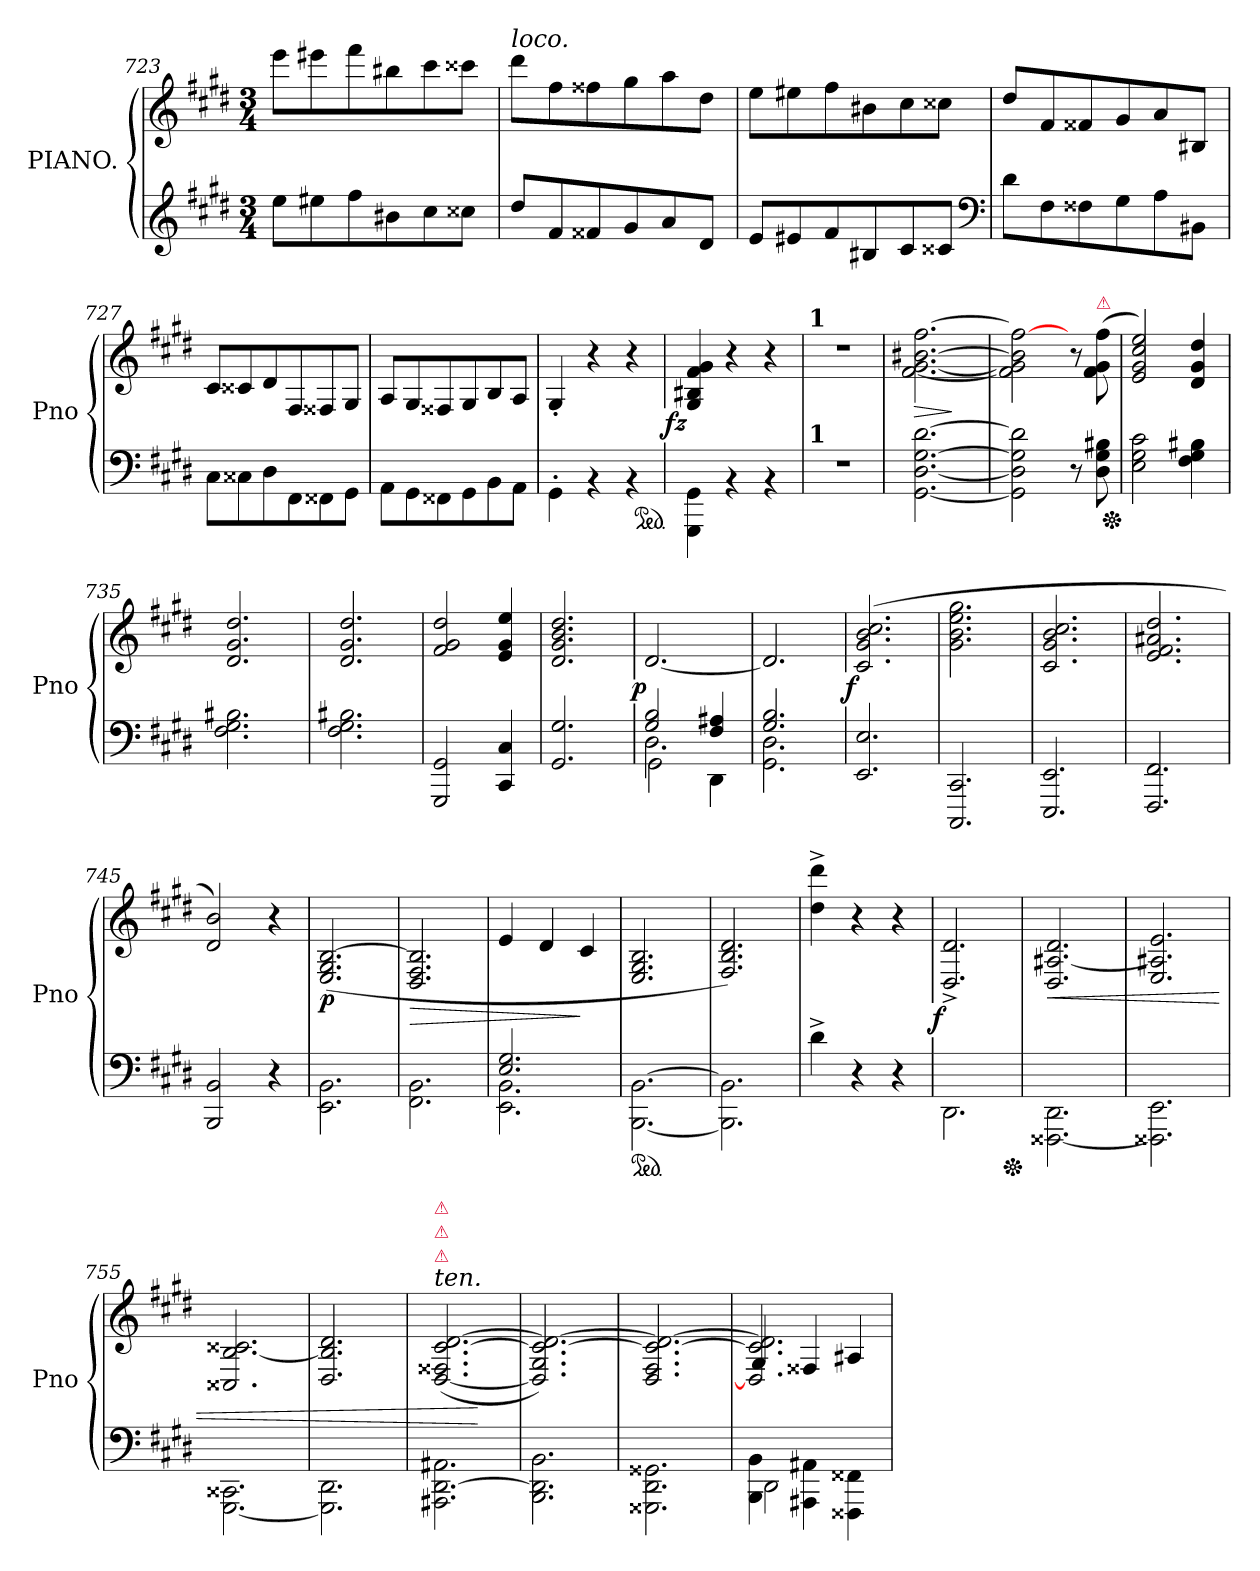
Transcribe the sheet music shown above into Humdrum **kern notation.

**kern	**kern	**dynam
*part1	*part1	*part1
*staff2	*staff1	*staff1/2
*I"PIANO.	*	*
*I'Pno	*	*
*clefG2	*clefG2	*
*k[f#c#g#d#]	*k[f#c#g#d#]	*
*M3/4	*M3/4	*
=723	=723	=723
8eeL	8eeeL	.
8ee#X	8eee#X	.
8ff#	8fff#	.
8b#X	8bb#X	.
8cc#	8ccc#	.
8cc##XJ	8ccc##XJ	.
=724	=724	=724
!	!LO:TX:a:i:t=loco.	!
8dd#/L	8ddd#L	.
8f#/	8ff#	.
8f##X/	8ff##X	.
8g#/	8gg#	.
8a/	8aa	.
8d#/J	8dd#J	.
=725	=725	=725
8eL	8eeL	.
8e#X	8ee#X	.
8f#	8ff#	.
8B#X	8b#X	.
8c#	8cc#	.
8c##XJ	8cc##XJ	.
*clefF4	*	*
=726	=726	=726
8d#L	8dd#L	.
8F#	8f#	.
8F##X	8f##X	.
8G#	8g#	.
8A	8a	.
8BB#XJ	8B#XJ	.
=727	=727	=727
8C#L	8c#L	.
8C##X	8c##X	.
8D#	8d#	.
8FF#\	8F#/	.
8FF##X	8F##X	.
8GG#\J	8G#/J	.
=728	=728	=728
8AA\L	8A/L	.
8GG#\	8G#/	.
8FF##X	8F##X	.
8GG#\	8G#/	.
8BB\	8B/	.
8AA\J	8A/J	.
=729	=729	=729
4GG#'<\	4G#'>/	.
4rBB	4r	.
4rBB	4r	.
*ped	*	*
=730	=730	=730
!	!	!LO:DY:rj
4GGG#\ 4GG#\	4G#/ 4B#X/ 4f#/ 4g#/	fz
4rBB	4r	.
4rBB	4r	.
=731	=731	=731
!	!LO:TX:a:B:t=1	!
!LO:TX:a:B:t=1	!	!
!LO:N:vis=1	!LO:N:vis=1	!
2.r	2.r	.
=732	=732	=732
[2.GG# [2.D# [2.G# [2.d#	[2.f# [2.g# [2.b#X [>2.ff#	>
.	.	]
=733	=733	=733
2GG#] 2D#] 2G#] 2d#]	2f#] 2g#] 2b#] 2ff#_>	.
8r	8r	.
!	!LO:TX:a:color=crimson:t=⚠	!
8D# 8G# 8B#X	(>8f# 8g# 8ff#	.
*Xped	*	*
=734	=734	=734
2E 2G# 2c#	2e/ 2g#/ 2cc#/ 2ee/)	.
4F# 4G# 4B#X	4d#/ 4g#/ 4dd#/	.
=735	=735	=735
2.F# 2.G# 2.B#X	2.d#/ 2.g#/ 2.dd#/	.
=736	=736	=736
2.F# 2.G# 2.B#X	2.d#/ 2.g#/ 2.dd#/	.
=737	=737	=737
2GGG# 2GG#	2f# 2g# 2dd#	.
4CC# 4C#	4e 4g# 4ee	.
=738	=738	=738
2.GG# 2.G#	2.d# 2.g# 2.b 2.dd#	.
=739	=739	=739
*^	*	*
*	*^	*	*
!	!	!	!	!LO:DY:rj
2G# 2B	2.D#	2GG#\	[2.d#	p
4F# 4A#X	.	4DD#\	.	.
*	*v	*v	*	*
=740	=740	=740	=740
2.G# 2.B	2.GG# 2.D#	2.d#]	.
=741	=741	=741	=741
!	!	!	!LO:DY:rj
*v	*v	*	*
2.EE 2.E	(>2.c# 2.g# 2.b 2.cc#	f
=742	=742	=742
2.CCC# 2.CC#	2.g# 2.b 2.ee 2.gg#	.
=743	=743	=743
2.EEE 2.EE	2.c# 2.g# 2.b 2.cc#	.
=744	=744	=744
2.FFF# 2.FF#	2.e 2.f# 2.a#X 2.dd#	.
=745	=745	=745
2BBB 2BB	2d# 2b)	.
4r	4r	.
=746	=746	=746
2.EE\ 2.BB\	(>2.E/ 2.G#/ [2.B/	p
=747	=747	=747
2.FF#\ 2.BB\	2.D#/ 2.F#/ 2.B]/	>
=748	=748	=748
*^	*	*
2.E 2.G#	2.EE 2.BB	4e	.
.	.	4d#	.
.	.	4c#	]
*v	*v	*	*
=749	=749	=749
*ped	*	*
[2.BBB\ [2.BB\	2.E/ 2.G#/ 2.B/	.
=750	=750	=750
2.BBB]\ 2.BB]\	2.F#/ 2.B/ 2.d#/)	.
=751	=751	=751
4d#^>	4dd#^> 4ddd#^>	.
4r	4r	.
4r	4r	.
=752	=752	=752
!	!	!LO:DY:rj
2.DD#\	2.D#^</ 2.d#^</	f
*Xped	*	*
=753	=753	=753
[2.FFF##X\ 2.DD#\	2.D#/ [2.A#X/ 2.d#/	<
=754	=754	=754
2.FFF##X]\ 2.EE\	2.E/ 2.A#X]/ 2.e/	.
=755	=755	=755
[2.GGG#\ 2.CC##X\	2.C##X [2.B 2.c##X	.
=756	=756	=756
2.GGG#]\ 2.DD#\	2.D#/ 2.B]/ 2.d#/	.
=757	=757	=757
!	!LO:TX:a:i:t=ten.	!
!	!LO:TX:a:color=crimson:t=⚠	!
!	!LO:TX:a:color=crimson:t=⚠	!
!	!LO:TX:a:color=crimson:t=⚠	!
2.AAA#X\ [2.DD#\ 2.AA#X\	(<[>2.D#/ 2.F##X/ [<2.c#/ [<2.d#/	.
.	.	[
=758	=758	=758
2.BBB\ 2.DD#]\ 2.BB\	2.D#]/ 2.G#/ 2.c#_</ 2.d#_</)	.
=759	=759	=759
2.GGG##X\ 2.DD#\ 2.GG##X\	2.D#/ 2.F#/ 2.c#_/ 2.d#_/	.
=760	=760	=760
*^	*^	*
4BBB\ 4BB\	2DD#	2.D#]/ 2.c#]/ 2.d#]/	4G#/	.
4AAA#X\ 4AA#X\	.	.	4F##X/	.
4FFF##X\ 4FF##X\	4ryy	.	4A#X/	.
*v	*v	*	*	*
*	*v	*v	*
=	=	=
*-	*-	*-
